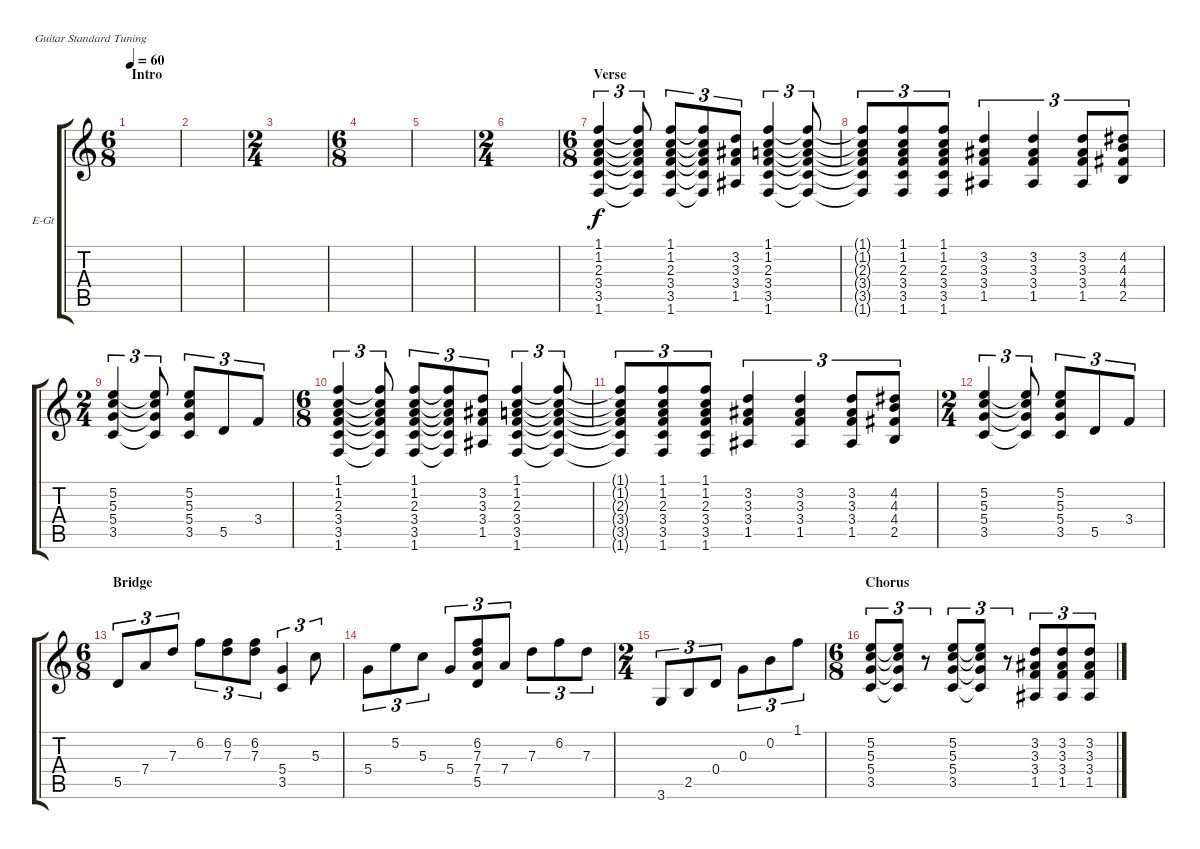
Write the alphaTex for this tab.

\defaultSystemsLayout 4
\bracketExtendMode groupsimilarinstruments
\firstSystemTrackNameOrientation horizontal
\otherSystemsTrackNameOrientation horizontal
\track ("Rythm Guitar" "E-Gt") {instrument electricguitarclean}
\staff {score tabs}
\tuning (E4 B3 G3 D3 A2 E2)
\ts (6 8)
\section ("" "Intro")
\tempo 60
\clef g2
\scale
0.395904
\ks c
|
\scale
0.208191 |
\ts (2 4)
\scale
0.395904 |
\ts (6 8)
\scale
0.395904 |
\scale
0.208191 |
\ts (2 4)
\scale
0.395904 |
\ts (6 8)
\section ("" "Verse")
(1.6 3.5 3.4 2.3 1.2 1.1).4{tu (3 2)} (1.6{t} 3.5{t} 3.4{t} 2.3{t} 1.2{t} 1.1{t}).8{tu (3 2)} (1.6 3.5 3.4 2.3 1.2 1.1).8{tu (3 2)} (1.6{t} 3.5{t} 3.4{t} 2.3{t} 1.2{t} 1.1{t}).8{tu (3 2)} (1.5 3.4 3.3 3.2).8{tu (3 2)} (1.6 3.5 3.4 2.3 1.2 1.1).4{tu (3 2)} (1.6{t} 3.5{t} 3.4{t} 2.3{t} 1.2{t} 1.1{t}).8{tu (3 2)} |
(1.6{t} 3.5{t} 3.4{t} 2.3{t} 1.2{t} 1.1{t}).8{tu (3 2)} (1.6 3.5 3.4 2.3 1.2 1.1).8{tu (3 2)} (1.6 3.5 3.4 2.3 1.2 1.1).8{tu (3 2)} (1.5 3.4 3.3 3.2).4{tu (3 2)} (1.5 3.4 3.3 3.2).4{tu (3 2)} (1.5 3.4 3.3 3.2).8{tu (3 2)} (2.5 4.4 4.3 4.2).8{tu (3 2)} |
\ts (2 4)
(3.5 5.4 5.3 5.2).4{tu (3 2)} (3.5{t} 5.4{t} 5.3{t} 5.2{t}).8{tu (3 2)} (3.5 5.4 5.3 5.2).8{tu (3 2)} 5.5.8{tu (3 2)} 3.4.8{tu (3 2)} |
\ts (6 8)
(1.6 3.5 3.4 2.3 1.2 1.1).4{tu (3 2)} (1.6{t} 3.5{t} 3.4{t} 2.3{t} 1.2{t} 1.1{t}).8{tu (3 2)} (1.6 3.5 3.4 2.3 1.2 1.1).8{tu (3 2)} (1.6{t} 3.5{t} 3.4{t} 2.3{t} 1.2{t} 1.1{t}).8{tu (3 2)} (1.5 3.4 3.3 3.2).8{tu (3 2)} (1.6 3.5 3.4 2.3 1.2 1.1).4{tu (3 2)} (1.6{t} 3.5{t} 3.4{t} 2.3{t} 1.2{t} 1.1{t}).8{tu (3 2)} |
(1.6{t} 3.5{t} 3.4{t} 2.3{t} 1.2{t} 1.1{t}).8{tu (3 2)} (1.6 3.5 3.4 2.3 1.2 1.1).8{tu (3 2)} (1.6 3.5 3.4 2.3 1.2 1.1).8{tu (3 2)} (1.5 3.4 3.3 3.2).4{tu (3 2)} (1.5 3.4 3.3 3.2).4{tu (3 2)} (1.5 3.4 3.3 3.2).8{tu (3 2)} (2.5 4.4 4.3 4.2).8{tu (3 2)} |
\ts (2 4)
(3.5 5.4 5.3 5.2).4{tu (3 2)} (3.5{t} 5.4{t} 5.3{t} 5.2{t}).8{tu (3 2)} (3.5 5.4 5.3 5.2).8{tu (3 2)} 5.5.8{tu (3 2)} 3.4.8{tu (3 2)} |
\ts (6 8)
\section ("" "Bridge")
5.5.8{tu (3 2)} 7.4.8{tu (3 2)} 7.3.8{tu (3 2)} 6.2.8{tu (3 2)} (6.2 7.3).8{tu (3 2)} (6.2 7.3).8{tu (3 2)} (3.5 5.4).4{tu (3 2)} 5.3.8{tu (3 2)} |
5.4.8{tu (3 2)} 5.2.8{tu (3 2)} 5.3.8{tu (3 2)} 5.4.8{tu (3 2)} (5.5 7.4 7.3 6.2).8{tu (3 2)} 7.4.8{tu (3 2)} 7.3.8{tu (3 2)} 6.2.8{tu (3 2)} 7.3.8{tu (3 2)} |
\ts (2 4)
3.6.8{tu (3 2)} 2.5.8{tu (3 2)} 0.4.8{tu (3 2)} 0.3.8{tu (3 2)} 0.2.8{tu (3 2)} 1.1.8{tu (3 2)} |
\ts (6 8)
\section ("" "Chorus")
(3.5 5.4 5.3 5.2).8{tu (3 2)} (3.5{t} 5.4{t} 5.3{t} 5.2{t}).8{tu (3 2)} r.8{tu (3 2)} (3.5 5.4 5.3 5.2).8{tu (3 2)} (3.5{t} 5.4{t} 5.3{t} 5.2{t}).8{tu (3 2)} r.8{tu (3 2)} (1.5 3.4 3.3 3.2).8{tu (3 2)} (1.5 3.4 3.3 3.2).8{tu (3 2)} (1.5 3.4 3.3 3.2).8{tu (3 2)}
